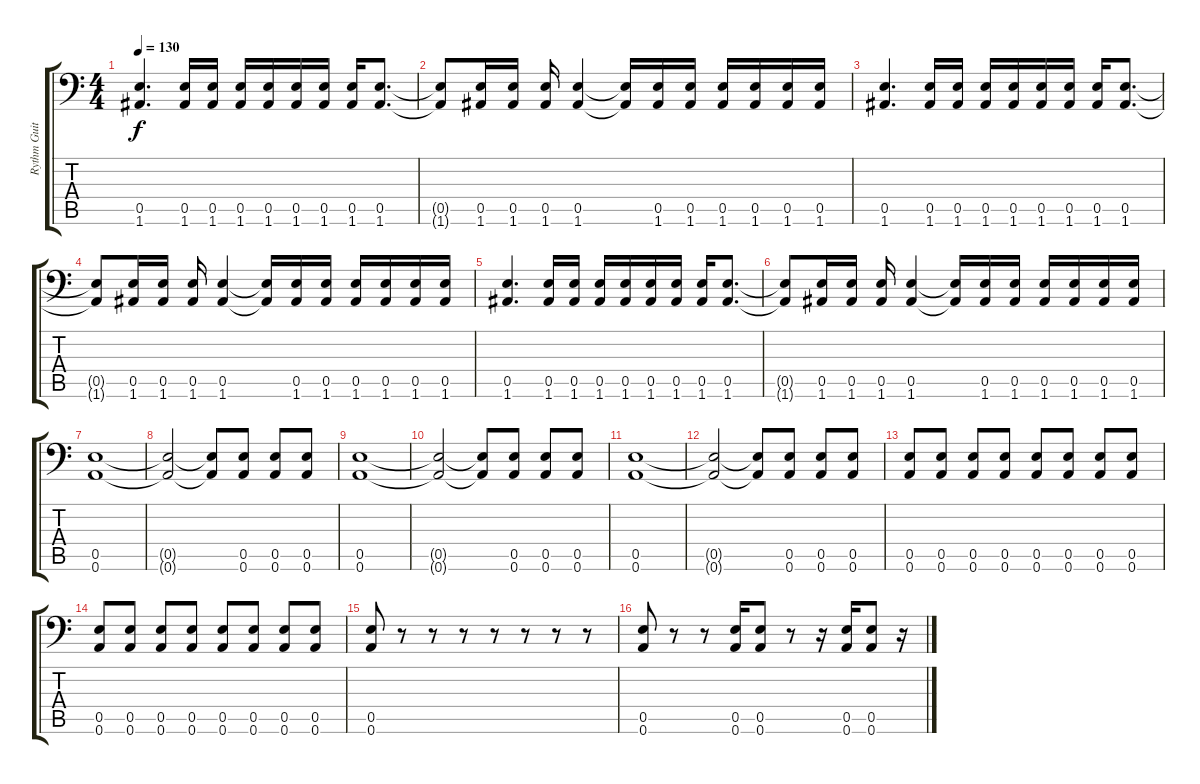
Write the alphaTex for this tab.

\track ("Rythm Guitar 2" "Rythm Guit") {instrument distortionguitar}
\staff {score tabs}
\tuning (B3 Gb3 D3 A2 E2 A1) {hide}
\ts (4 4)
\tempo 130
\clef f4
\ks c
(0.5 1.6).4{d dy f} (0.5 1.6).16 (0.5 1.6).16 (0.5 1.6).16 (0.5 1.6).16 (0.5 1.6).16 (0.5 1.6).16 (0.5 1.6).16 (0.5 1.6).8{d} |
(0.5{t} 1.6{t}).8 (0.5 1.6).16 (0.5 1.6).16 (0.5 1.6).16 (0.5 1.6).4 (0.5{t} 1.6{t}).16 (0.5 1.6).16 (0.5 1.6).16 (0.5 1.6).16 (0.5 1.6).16 (0.5 1.6).16 (0.5 1.6).16 |
(0.5 1.6).4{d} (0.5 1.6).16 (0.5 1.6).16 (0.5 1.6).16 (0.5 1.6).16 (0.5 1.6).16 (0.5 1.6).16 (0.5 1.6).16 (0.5 1.6).8{d} |
(0.5{t} 1.6{t}).8 (0.5 1.6).16 (0.5 1.6).16 (0.5 1.6).16 (0.5 1.6).4 (0.5{t} 1.6{t}).16 (0.5 1.6).16 (0.5 1.6).16 (0.5 1.6).16 (0.5 1.6).16 (0.5 1.6).16 (0.5 1.6).16 |
(0.5 1.6).4{d} (0.5 1.6).16 (0.5 1.6).16 (0.5 1.6).16 (0.5 1.6).16 (0.5 1.6).16 (0.5 1.6).16 (0.5 1.6).16 (0.5 1.6).8{d} |
(0.5{t} 1.6{t}).8 (0.5 1.6).16 (0.5 1.6).16 (0.5 1.6).16 (0.5 1.6).4 (0.5{t} 1.6{t}).16 (0.5 1.6).16 (0.5 1.6).16 (0.5 1.6).16 (0.5 1.6).16 (0.5 1.6).16 (0.5 1.6).16 |
(0.5 0.6).1 |
(0.5{t} 0.6{t}).2 (0.5{t} 0.6{t}).8 (0.5 0.6).8 (0.5 0.6).8 (0.5 0.6).8 |
(0.5 0.6).1 |
(0.5{t} 0.6{t}).2 (0.5{t} 0.6{t}).8 (0.5 0.6).8 (0.5 0.6).8 (0.5 0.6).8 |
(0.5 0.6).1 |
(0.5{t} 0.6{t}).2 (0.5{t} 0.6{t}).8 (0.5 0.6).8 (0.5 0.6).8 (0.5 0.6).8 |
(0.5 0.6).8 (0.5 0.6).8 (0.5 0.6).8 (0.5 0.6).8 (0.5 0.6).8 (0.5 0.6).8 (0.5 0.6).8 (0.5 0.6).8 |
(0.5 0.6).8 (0.5 0.6).8 (0.5 0.6).8 (0.5 0.6).8 (0.5 0.6).8 (0.5 0.6).8 (0.5 0.6).8 (0.5 0.6).8 |
(0.5 0.6).8 r.8 r.8 r.8 r.8 r.8 r.8 r.8 |
(0.5 0.6).8 r.8 r.8 (0.5 0.6).16 (0.5 0.6).8 r.8 r.16 (0.5 0.6).16 (0.5 0.6).8 r.16
